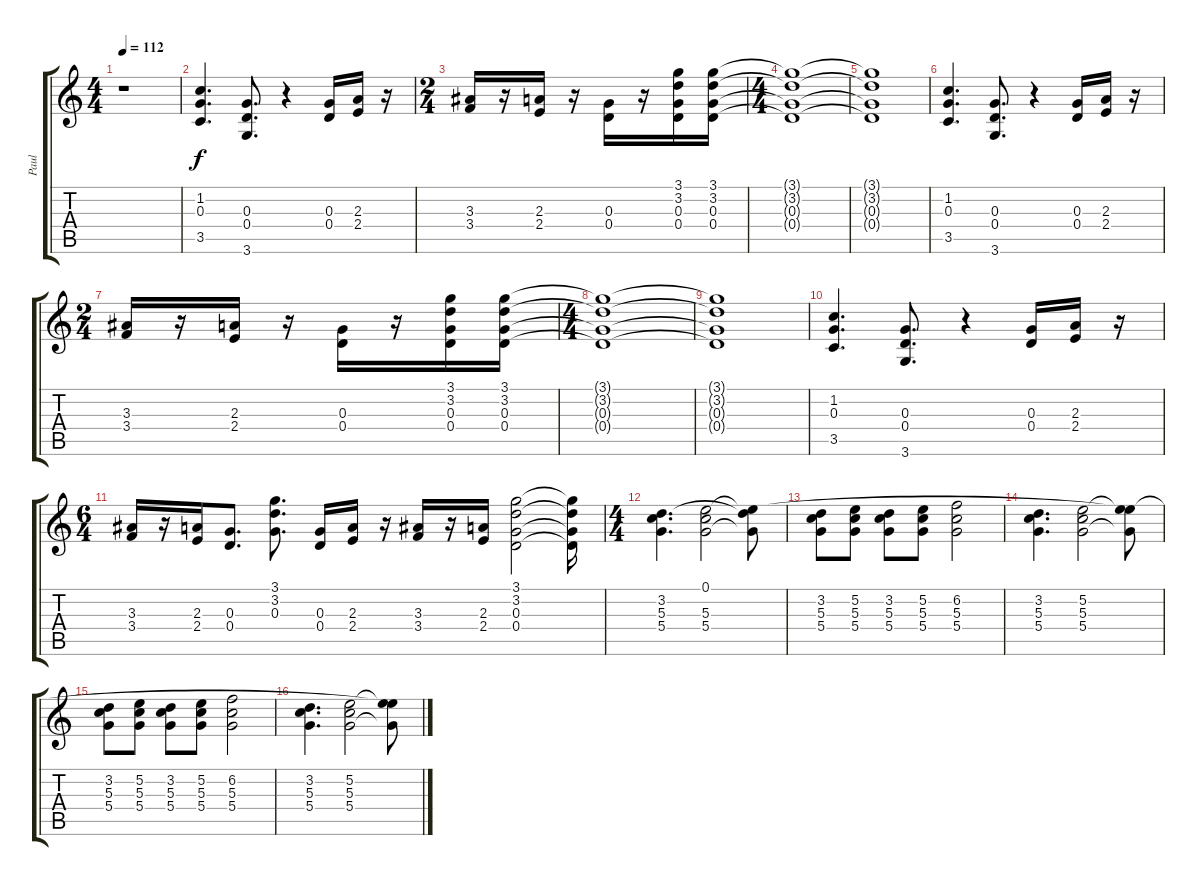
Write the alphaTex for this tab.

\track ("Paul" "Paul") {instrument distortionguitar}
\staff {score tabs}
\tuning (E4 B3 G3 D3 A2 E2) {hide}
\ts (4 4)
\tempo 112
\clef g2
\ks c
r.1{dy f} |
(1.2 0.3 3.5).4{d} (0.3 0.4 3.6).8{d} r.4 (0.3 0.4).16 (2.3 2.4).16 r.16 |
\ts (2 4)
(3.3 3.4).16 r.16 (2.3 2.4).16 r.16 (0.3 0.4).16 r.16 (3.1 3.2 0.3 0.4).16 (3.1 3.2 0.3 0.4).16 |
\ts (4 4)
(3.1{t} 3.2{t} 0.3{t} 0.4{t}).1 |
(3.1{t} 3.2{t} 0.3{t} 0.4{t}).1 |
(1.2 0.3 3.5).4{d} (0.3 0.4 3.6).8{d} r.4 (0.3 0.4).16 (2.3 2.4).16 r.16 |
\ts (2 4)
(3.3 3.4).16 r.16 (2.3 2.4).16 r.16 (0.3 0.4).16 r.16 (3.1 3.2 0.3 0.4).16 (3.1 3.2 0.3 0.4).16 |
\ts (4 4)
(3.1{t} 3.2{t} 0.3{t} 0.4{t}).1 |
(3.1{t} 3.2{t} 0.3{t} 0.4{t}).1 |
(1.2 0.3 3.5).4{d} (0.3 0.4 3.6).8{d} r.4 (0.3 0.4).16 (2.3 2.4).16 r.16 |
\ts (6 4)
(3.3 3.4).16 r.16 (2.3 2.4).16 (0.3 0.4).8{d} (3.1 3.2 0.3).8{d} (0.3 0.4).16 (2.3 2.4).16 r.16 (3.3 3.4).16 r.16 (2.3 2.4).16 (3.1 3.2 0.3 0.4).2 (3.1{t} 3.2{t} 0.3{t} 0.4{t}).16 |
\ts (4 4)
(3.2 5.3 5.4).4{d} (0.1 5.3 5.4).2 (0.1{t} 3.2{t} 5.4{t}).8 |
(3.2 5.3 5.4).8 (5.2 5.3 5.4).8 (3.2 5.3 5.4).8 (5.2 5.3 5.4).8 (6.2 5.3 5.4).2 |
(3.2 5.3 5.4).4{d} (5.2 5.3 5.4).2 (0.1{t} 5.2{t} 5.4{t}).8 |
(3.2 5.3 5.4).8 (5.2 5.3 5.4).8 (3.2 5.3 5.4).8 (5.2 5.3 5.4).8 (6.2 5.3 5.4).2 |
(3.2 5.3 5.4).4{d} (5.2 5.3 5.4).2 (0.1{t} 5.2{t} 5.4{t}).8
